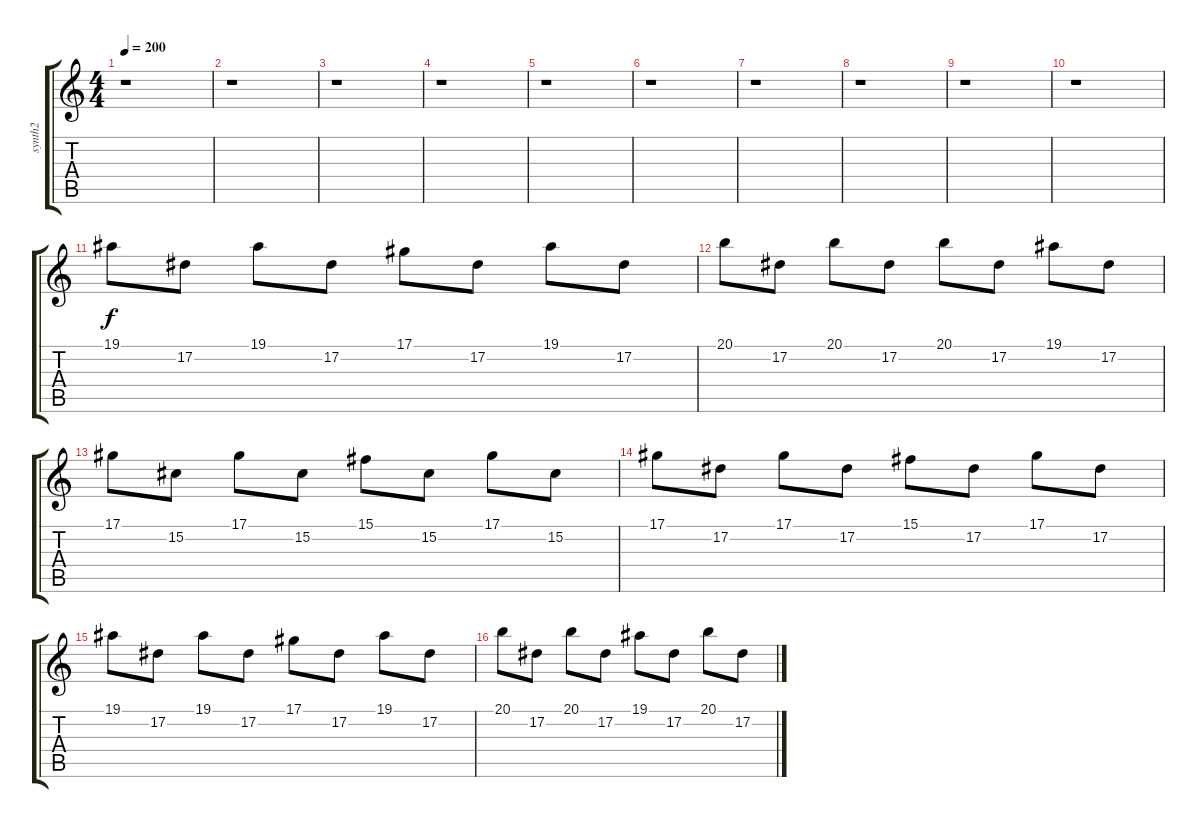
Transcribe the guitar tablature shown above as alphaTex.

\track ("synth2" "synth2") {instrument stringensemble1}
\staff {score tabs}
\tuning (Eb4 Bb3 Gb3 Db3 Ab2 Eb2) {hide}
\ts (4 4)
\tempo 200
\clef g2
\ks c
r.1{dy f} |
r.1 |
r.1 |
r.1 |
r.1 |
r.1 |
r.1 |
r.1 |
r.1 |
r.1 |
19.1.8 17.2.8 19.1.8 17.2.8 17.1.8 17.2.8 19.1.8 17.2.8 |
20.1.8 17.2.8 20.1.8 17.2.8 20.1.8 17.2.8 19.1.8 17.2.8 |
17.1.8 15.2.8 17.1.8 15.2.8 15.1.8 15.2.8 17.1.8 15.2.8 |
17.1.8 17.2.8 17.1.8 17.2.8 15.1.8 17.2.8 17.1.8 17.2.8 |
19.1.8 17.2.8 19.1.8 17.2.8 17.1.8 17.2.8 19.1.8 17.2.8 |
20.1.8 17.2.8 20.1.8 17.2.8 19.1.8 17.2.8 20.1.8 17.2.8
